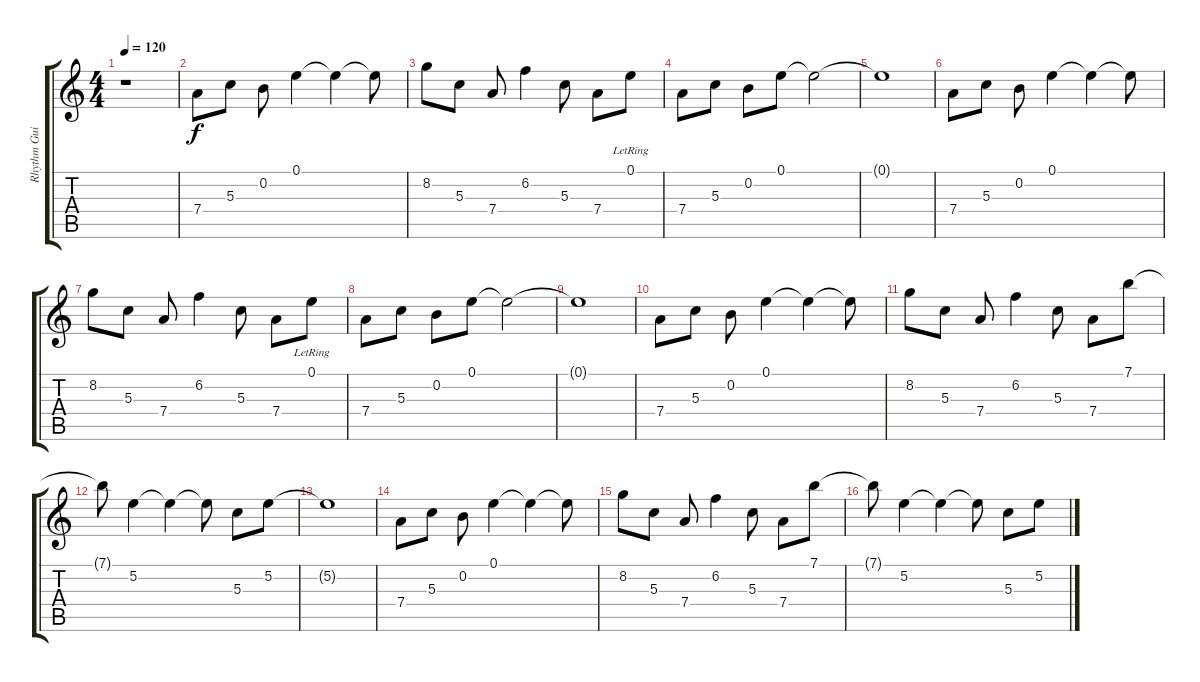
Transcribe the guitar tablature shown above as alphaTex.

\track ("Rhythm Guitar 1" "Rhythm Gui") {instrument electricguitarjazz}
\staff {score tabs}
\tuning (E4 B3 G3 D3 A2 E2) {hide}
\ts (4 4)
\tempo 120
\clef g2
\ks c
r.1{dy f instrument electricguitarjazz} |
7.4.8 5.3.8 0.2.8 0.1.4 0.1{t}.4 0.1{t}.8 |
8.2.8 5.3.8 7.4.8 6.2.4 5.3.8 7.4.8 0.1{lr}.8 |
7.4.8 5.3.8 0.2.8 0.1.8 0.1{t}.2 |
0.1{t}.1 |
7.4.8 5.3.8 0.2.8 0.1.4 0.1{t}.4 0.1{t}.8 |
8.2.8 5.3.8 7.4.8 6.2.4 5.3.8 7.4.8 0.1{lr}.8 |
7.4.8 5.3.8 0.2.8 0.1.8 0.1{t}.2 |
0.1{t}.1 |
7.4.8 5.3.8 0.2.8 0.1.4 0.1{t}.4 0.1{t}.8 |
8.2.8 5.3.8 7.4.8 6.2.4 5.3.8 7.4.8 7.1.8 |
7.1{t}.8 5.2.4 5.2{t}.4 5.2{t}.8 5.3.8 5.2.8 |
5.2{t}.1 |
7.4.8 5.3.8 0.2.8 0.1.4 0.1{t}.4 0.1{t}.8 |
8.2.8 5.3.8 7.4.8 6.2.4 5.3.8 7.4.8 7.1.8 |
7.1{t}.8 5.2.4 5.2{t}.4 5.2{t}.8 5.3.8 5.2.8
